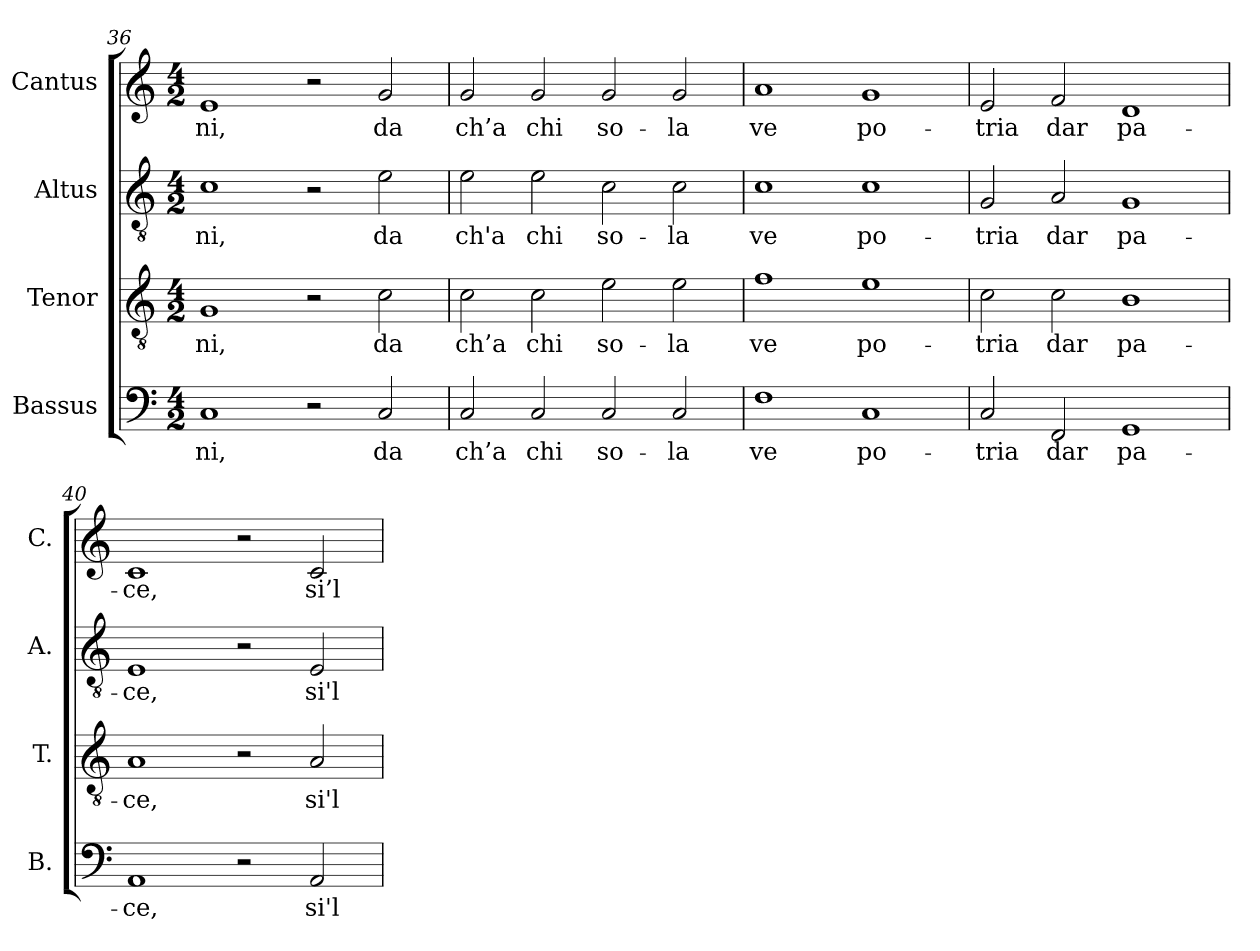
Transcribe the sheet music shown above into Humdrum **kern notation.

**kern	**text	**kern	**text	**kern	**text	**kern	**text
*part4	*part4	*part3	*part3	*part2	*part2	*part1	*part1
*staff4	*staff4	*staff3	*staff3	*staff2	*staff2	*staff1	*staff1
*I"Bassus	*	*I"Tenor	*	*I"Altus	*	*I"Cantus	*
*I'B.	*	*I'T.	*	*I'A.	*	*I'C.	*
*clefF4	*	*clefGv2	*	*clefGv2	*	*clefG2	*
*	*	*ITrd7c12	*	*ITrd7c12	*	*	*
*k[]	*	*k[]	*	*k[]	*	*k[]	*
*C:	*	*C:	*	*C:	*	*C:	*
*M4/2	*	*M4/2	*	*M4/2	*	*M4/2	*
=36	=36	=36	=36	=36	=36	=36	=36
!	!LO:LY:b:color=#000000	!	!	!	!	!	!
!	!	!	!LO:LY:b:color=#000000	!	!	!	!
!	!	!	!	!	!LO:LY:b:color=#000000	!	!
!	!	!	!	!	!	!	!LO:LY:b:color=#000000
1Ci	-ni,	1GGi	-ni,	1Ci	-ni,	1ei	-ni,
2r	.	2r	.	2r	.	2r	.
!	!LO:LY:b:color=#000000	!	!	!	!	!	!
!	!	!	!LO:LY:b:color=#000000	!	!	!	!
!	!	!	!	!	!LO:LY:b:color=#000000	!	!
!	!	!	!	!	!	!	!LO:LY:b:color=#000000
2Ci/	da	2Ci\	da	2Ei\	da	2gi/	da
!!LO:PB:g=z
=37	=37	=37	=37	=37	=37	=37	=37
!	!LO:LY:b:color=#000000	!	!	!	!	!	!
!	!	!	!LO:LY:b:color=#000000	!	!	!	!
!	!	!	!	!	!LO:LY:b:color=#000000	!	!
!	!	!	!	!	!	!	!LO:LY:b:color=#000000
2Ci/	ch’a	2Ci\	ch’a	2Ei\	ch'a	2gi/	ch’a
!	!LO:LY:b:color=#000000	!	!	!	!	!	!
!	!	!	!LO:LY:b:color=#000000	!	!	!	!
!	!	!	!	!	!LO:LY:b:color=#000000	!	!
!	!	!	!	!	!	!	!LO:LY:b:color=#000000
2Ci/	chi	2Ci\	chi	2Ei\	chi	2gi/	chi
!	!LO:LY:b:color=#000000	!	!	!	!	!	!
!	!	!	!LO:LY:b:color=#000000	!	!	!	!
!	!	!	!	!	!LO:LY:b:color=#000000	!	!
!	!	!	!	!	!	!	!LO:LY:b:color=#000000
2Ci/	so-	2Ei\	so-	2Ci\	so-	2gi/	so-
!	!LO:LY:b:color=#000000	!	!	!	!	!	!
!	!	!	!LO:LY:b:color=#000000	!	!	!	!
!	!	!	!	!	!LO:LY:b:color=#000000	!	!
!	!	!	!	!	!	!	!LO:LY:b:color=#000000
2Ci/	-la	2Ei\	-la	2Ci\	-la	2gi/	-la
=38	=38	=38	=38	=38	=38	=38	=38
!	!LO:LY:b:color=#000000	!	!	!	!	!	!
!	!	!	!LO:LY:b:color=#000000	!	!	!	!
!	!	!	!	!	!LO:LY:b:color=#000000	!	!
!	!	!	!	!	!	!	!LO:LY:b:color=#000000
1Fi	ve	1Fi	ve	1Ci	ve	1ai	ve
!	!LO:LY:b:color=#000000	!	!	!	!	!	!
!	!	!	!LO:LY:b:color=#000000	!	!	!	!
!	!	!	!	!	!LO:LY:b:color=#000000	!	!
!	!	!	!	!	!	!	!LO:LY:b:color=#000000
1Ci	po-	1Ei	po-	1Ci	po-	1gi	po-
=39	=39	=39	=39	=39	=39	=39	=39
!	!LO:LY:b:color=#000000	!	!	!	!	!	!
!	!	!	!LO:LY:b:color=#000000	!	!	!	!
!	!	!	!	!	!LO:LY:b:color=#000000	!	!
!	!	!	!	!	!	!	!LO:LY:b:color=#000000
2Ci/	-tria	2Ci\	-tria	2GGi/	-tria	2ei/	-tria
!	!LO:LY:b:color=#000000	!	!	!	!	!	!
!	!	!	!LO:LY:b:color=#000000	!	!	!	!
!	!	!	!	!	!LO:LY:b:color=#000000	!	!
!	!	!	!	!	!	!	!LO:LY:b:color=#000000
2FFi/	dar	2Ci\	dar	2AAi/	dar	2fi/	dar
!	!LO:LY:b:color=#000000	!	!	!	!	!	!
!	!	!	!LO:LY:b:color=#000000	!	!	!	!
!	!	!	!	!	!LO:LY:b:color=#000000	!	!
!	!	!	!	!	!	!	!LO:LY:b:color=#000000
1GGi	pa-	1BBi	pa-	1GGi	pa-	1di	pa-
=40	=40	=40	=40	=40	=40	=40	=40
!	!LO:LY:b:color=#000000	!	!	!	!	!	!
!	!	!	!LO:LY:b:color=#000000	!	!	!	!
!	!	!	!	!	!LO:LY:b:color=#000000	!	!
!	!	!	!	!	!	!	!LO:LY:b:color=#000000
1AAi	-ce,	1AAi	-ce,	1EEi	-ce,	1ci	-ce,
2r	.	2r	.	2r	.	2r	.
!	!LO:LY:b:color=#000000	!	!	!	!	!	!
!	!	!	!LO:LY:b:color=#000000	!	!	!	!
!	!	!	!	!	!LO:LY:b:color=#000000	!	!
!	!	!	!	!	!	!	!LO:LY:b:color=#000000
2AAi/	si'l	2AAi/	si'l	2EEi/	si'l	2ci/	si’l
=	=	=	=	=	=	=	=
*-	*-	*-	*-	*-	*-	*-	*-
